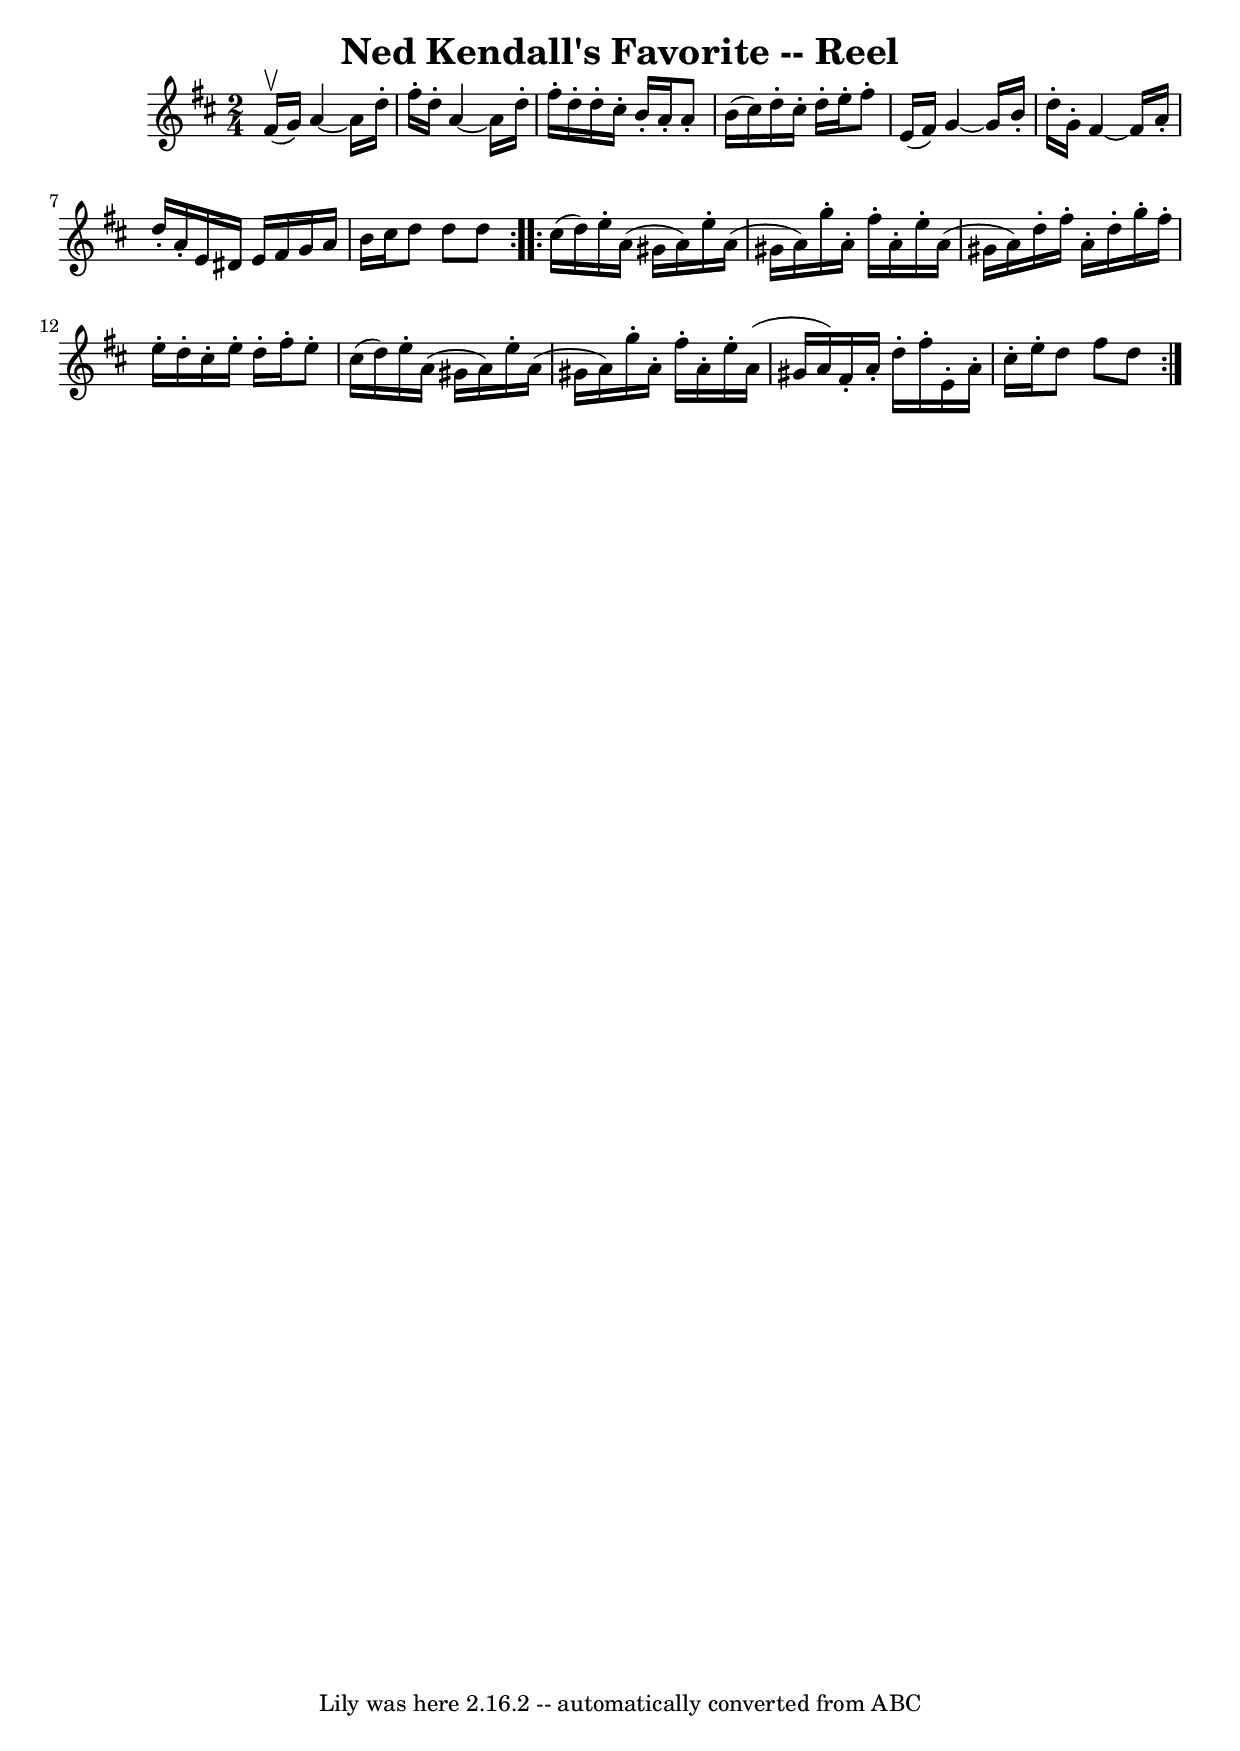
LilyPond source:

\version "2.16.2"
\include "Mammoth.ily"
\header {
  %% book = "Ryan's Mammoth Collection"
  crossRefNumber = "1"
  footnotes = ""
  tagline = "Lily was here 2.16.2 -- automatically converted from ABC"
  title = "Ned Kendall's Favorite -- Reel"

}
voicedefault =  {



  \repeat volta 2 {

    \time 2/4 
    \key d \major
    fis'16^\upbow(g'16) |
    a'4   ~    
    a'16 d''16 -. fis''16 -. d''16 -.   |
    a'4   ~ a'16 d''16 
    -. fis''16 -. d''16 -.   |
    d''16 -. cis''16 -. b'16 -. a'16 
    -. a'8 -. b'16 (cis''16)   |
    d''16 -. cis''16 -. d''16 
    -. e''16 -. fis''8 -. e'16 (fis'16) |
    g'4   ~ g'16    
    b'16 -. d''16 -. g'16 -.   |
    fis'4   ~ fis'16 a'16 -.   
    d''16 -. a'16 -.   |
    e'16 dis'16 e'16 fis'16 g'16    
    a'16 b'16 cis''16    |
    d''8 d''8 d''8    

  } 
  \repeat volta 2 {
    cis''16 (d''16) |
    e''16 -. a'16 (
    gis'16 a'16) e''16 -. a'16 (gis'16 a'16)   |
    g''16 
    -. a'16 -. fis''16 -. a'16 -. e''16 -. a'16 (gis'16 a'16)   
    |
    d''16 -. fis''16 -. a'16 -. d''16 -. g''16 -. fis''16 -.   
    e''16 -. d''16 -.   |
    cis''16 -. e''16 -. d''16 -. fis''16 -.  
    e''8 -. cis''16 (d''16) |
    e''16 -. a'16 (gis'16    
    a'16) e''16 -. a'16 (gis'16 a'16)   |
    g''16 -. a'16 
    -. fis''16 -. a'16 -. e''16 -. a'16 (gis'16 a'16)   |
    
    fis'16 -. a'16 -. d''16 -. fis''16 -. e'16 -. a'16 -. cis''16 -.   
    e''16 -.   |
    d''8 fis''8 d''8        
  }   

}

\score{
  <<

    \context Staff="default"
    {
      \voicedefault 
      
    }

  >>
  \layout {
    
  }
  \midi {
  }

}
